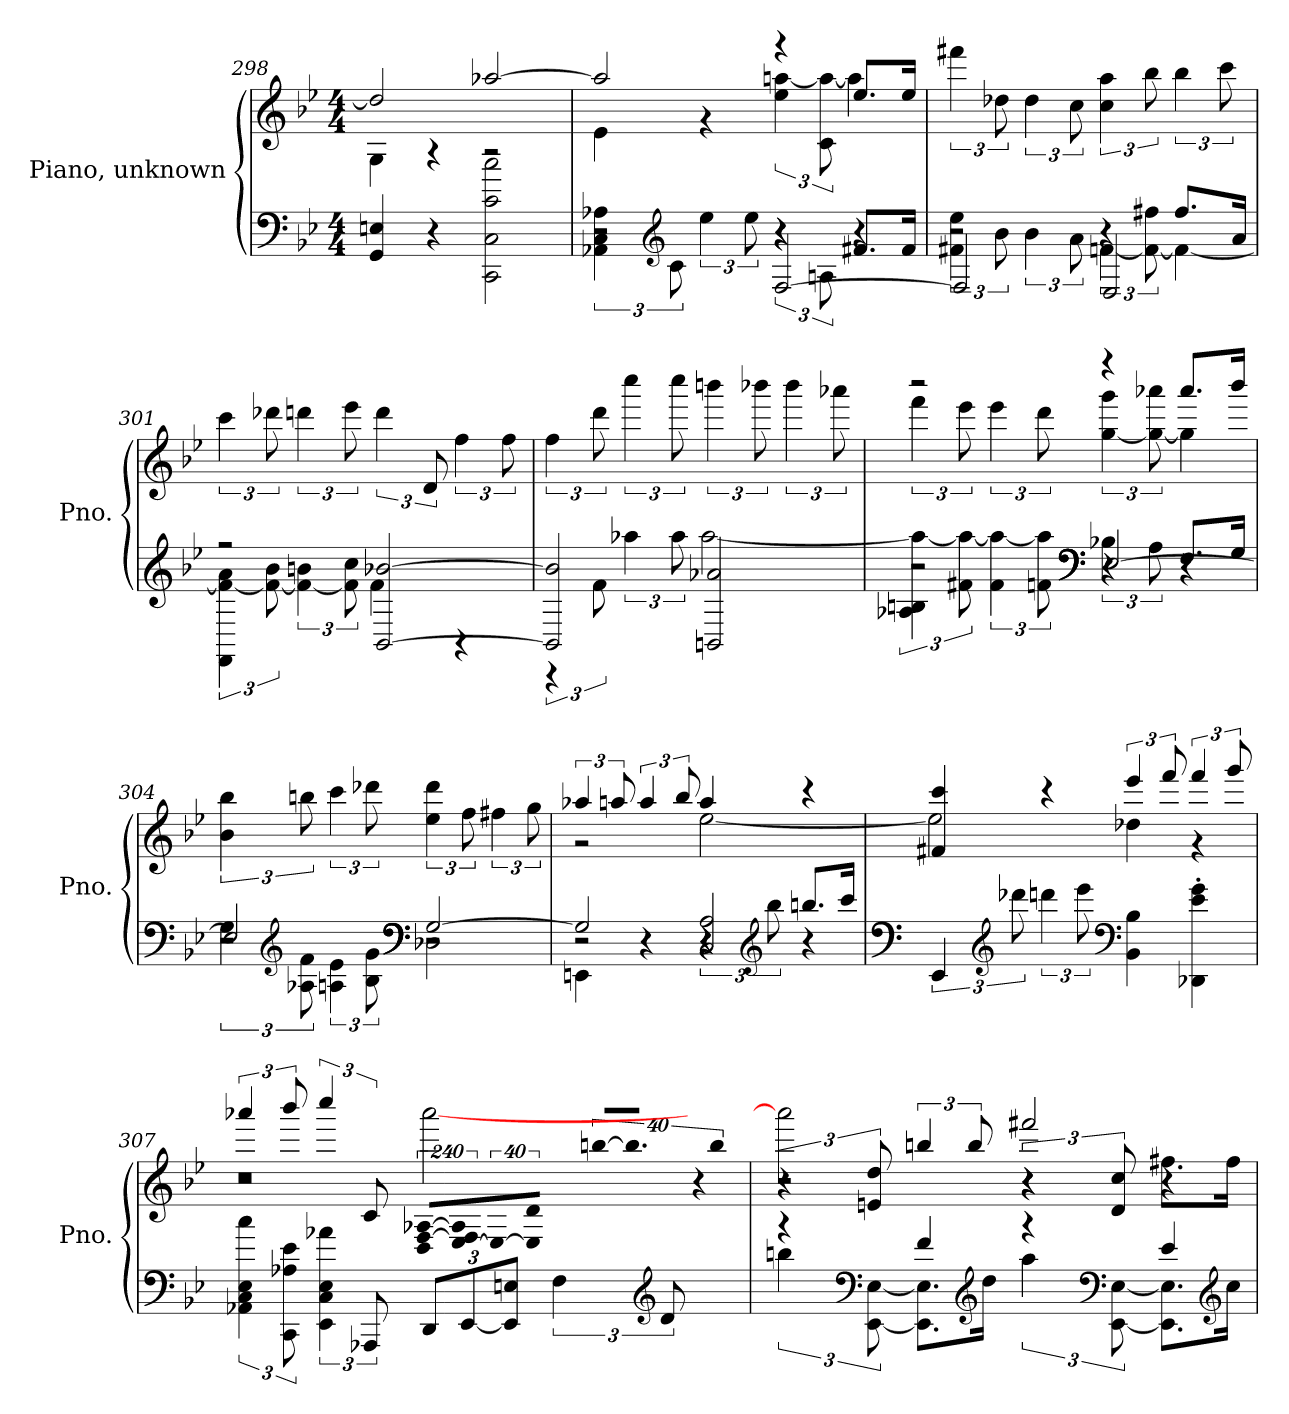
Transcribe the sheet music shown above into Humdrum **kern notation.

**kern	**kern
*part1	*part1
*staff2	*staff1
*I"Piano, unknown	*
*I'Pno.	*
*clefF4	*clefG2
*k[b-e-]	*k[b-e-]
*M4/4	*M4/4
=298	=298
*	*^
4GG/ 4En/	2dd-/]	4G\
4r	.	4r
2CC\ 2C\ 2c\ 2cc\	[2aa-X/	2r
!!LO:LB:g=z	!!
=299	=299	=299
*^	*	*
*	*^	*	*
2r	6AA-X\ 6C\ 6A-X\	2r	2aa-/]	4e-\
*clefG2	*	*	*	*
.	12c\	.	.	.
.	6ee-\	.	.	4r
.	12ee-\	.	.	.
4r	6r	[2F/	4r	6ee-\ [6aan\
.	12An\	.	.	12c\ 12aa\_
8.f#X/L	4r	.	8.ee-/L	4aa\]
16f#/Jk	.	.	16ee-/Jk	.
*	*	*	*v	*v
=300	=300	=300	=300
2r	6f#X\ 6ee-\	2F/]	6fff#X\
.	12b-\	.	12dd-X\
.	6b-\	.	6dd-\
.	12a\	.	12cc\
4r	[6fn\	2E-/	6cc\ 6aa\
.	12f\_ 12ff#X\	.	12bb-\
8.ff#/L	4f\_	.	6bb-\
.	.	.	12ccc\
16a/Jk	.	.	.
*	*v	*v	*
=301	=301	=301
2r	6FF\ 6f\_ 6a\	6ccc\
.	12f\_ 12b-\	12ddd-X\
.	6f\_ 6bn\	6dddn\
.	12f\] 12cc\	12eee-\
[2BB-/ [2b-X/	4f\	6ddd\
.	.	12d/
.	4r	6ff\
.	.	12ff\
!!LO:LB:g=z
=302	=302	=302
2BB-/] 2b-/]	6r	6ff\
.	12f\	12ddd\
.	6aa-X\	6cccc\
.	12aa-\	12cccc\
2BBn/ 2a-X/	[2aa-\	6bbbn\
.	.	12bbb-X\
.	.	6bbb-\
.	.	12aaa-X\
=303	=303	=303
*	*^	*^
2r	6A-X\ 6Bn\ 6aa-\_	2r	2r	6fff\
.	12f#X\ 12aa-\_	.	.	12eee-\
.	6f#\ 6aa-\_	.	.	6eee-\
.	12fn\ 12aa-\]	.	.	12ddd\
*clefF4	*	*	*	*
4r	6B-X\	[2E-/	4r	[6gg\ 6ggg\
.	12A-\	.	.	12gg\_ 12aaa-X\
8.F/L	4r	.	8.aaa-/L	4gg\]
16G/Jk	.	.	16bbb-/Jk	.
*	*	*	*v	*v
!!LO:PB:g=z
=304	=304	=304	=304
2r	6G\	2E-/]	6b-\ 6bb-\
*clefG2	*	*	*
.	12A-X\ 12f\	.	12bbn\
.	6An\ 6e-\	.	6ccc\
.	12B-\ 12g\	.	12ddd-X\
*clefF4	*	*	*
[2G/	2D-X\	2r	6ee-\ 6ddd-\
.	.	.	12ff\
.	.	.	6ff#X\
.	.	.	12gg\
=305	=305	=305	=305
*	*	*	*^
2G/]	4EEn\	2r	6aa-X/	2r
.	.	.	12aan/	.
.	4r	.	6aa/	.
.	.	.	12bb-/	.
4r	6r	2C/ 2A/	4aa/	[2ee-\
*clefG2	*	*	*	*
.	12bb-\	.	.	.
8.bbn/L	4r	.	4r	.
16ccc/Jk	.	.	.	.
*v	*v	*v	*	*
!!LO:LB:g=z	!!
=306	=306	=306
*clefF4	*	*
6EE-/	4f#X/ 4ccc/	2ee-\]
*clefG2	*	*
12ddd-X\	.	.
6dddn\	4r	.
12eee-\	.	.
*clefF4	*	*
4BB-\ 4B-\	6eee-/	4dd-X\
.	12fff/	.
4DD-X\' 4e-\' 4g\'	6fff/	4r
.	12ggg/	.
=307	=307	=307
*	*	*^
6AA-X\ 6C\ 6E-\ 6cc\	1r	2r	6aaa-X/
12CC\ 12A-X\ 12e-\	.	.	12bbb-/
6EE-\ 6C\ 6E-\ 6a-X\	.	.	6cccc/
12AAA-X/	.	.	12c/
*Xbrackettup	*	*	*
!	!	!	!LO:N:vis=16
12DD/L	.	[2aaa-\	1920%137D/ [1920%137F/ [1920%137A-X/LL
!	!	!	!LO:N:vis=16
.	.	.	[1920%137E-/ 1920%137F/] 1920%137A-/]
[12EE-/	.	.	.
!	!	!	!LO:N:vis=32
.	.	.	640%23E-/K_
12EE-/] 12En/J	.	.	.
!	!	!	!LO:N:vis=16
.	.	.	1920%137E-/] 1920%137d/JJ
*brackettup	*	*	*
!	!	!	!LO:N:vis=32
6F\	.	.	[640%23bbn/KLL
!	!	!	!LO:N:vis=16.
.	.	.	960%103bb/JJ]
!	!	!	!LO:N:vis=32
.	.	.	640%23r
*clefG2	*	*	*
12d/	.	.	.
!	!	!	!LO:N:vis=16
.	.	.	1920%137bb/
1920ryy	1920ryy	1920ryy	.
!!LO:LB:g=z	!!	!!
=308	=308	=308	=308
*^	*	*	*
4r	6bbn\	2r	2aaa-\]	6r
*clefF4	*	*	*	*
.	[12EE-\ [12E-\	.	.	12en/ 12dd/
4f/	8.EE-\] 8.E-\]L	.	.	6bbn/
.	.	.	.	12bb/
*clefG2	*	*	*	*
.	16dd\Jk	.	.	.
4r	6aa\	2fff#X/	4r	6r
*clefF4	*	*	*	*
.	[12EE-\ [12E-\	.	.	12d/ 12cc/
4e-/	8.EE-\] 8.E-\]L	.	8.ff#X\L	4r
*clefG2	*	*	*	*
.	16cc\Jk	.	16ff#\Jk	.
*v	*v	*	*	*
*	*v	*v	*v
=	=
*-	*-
